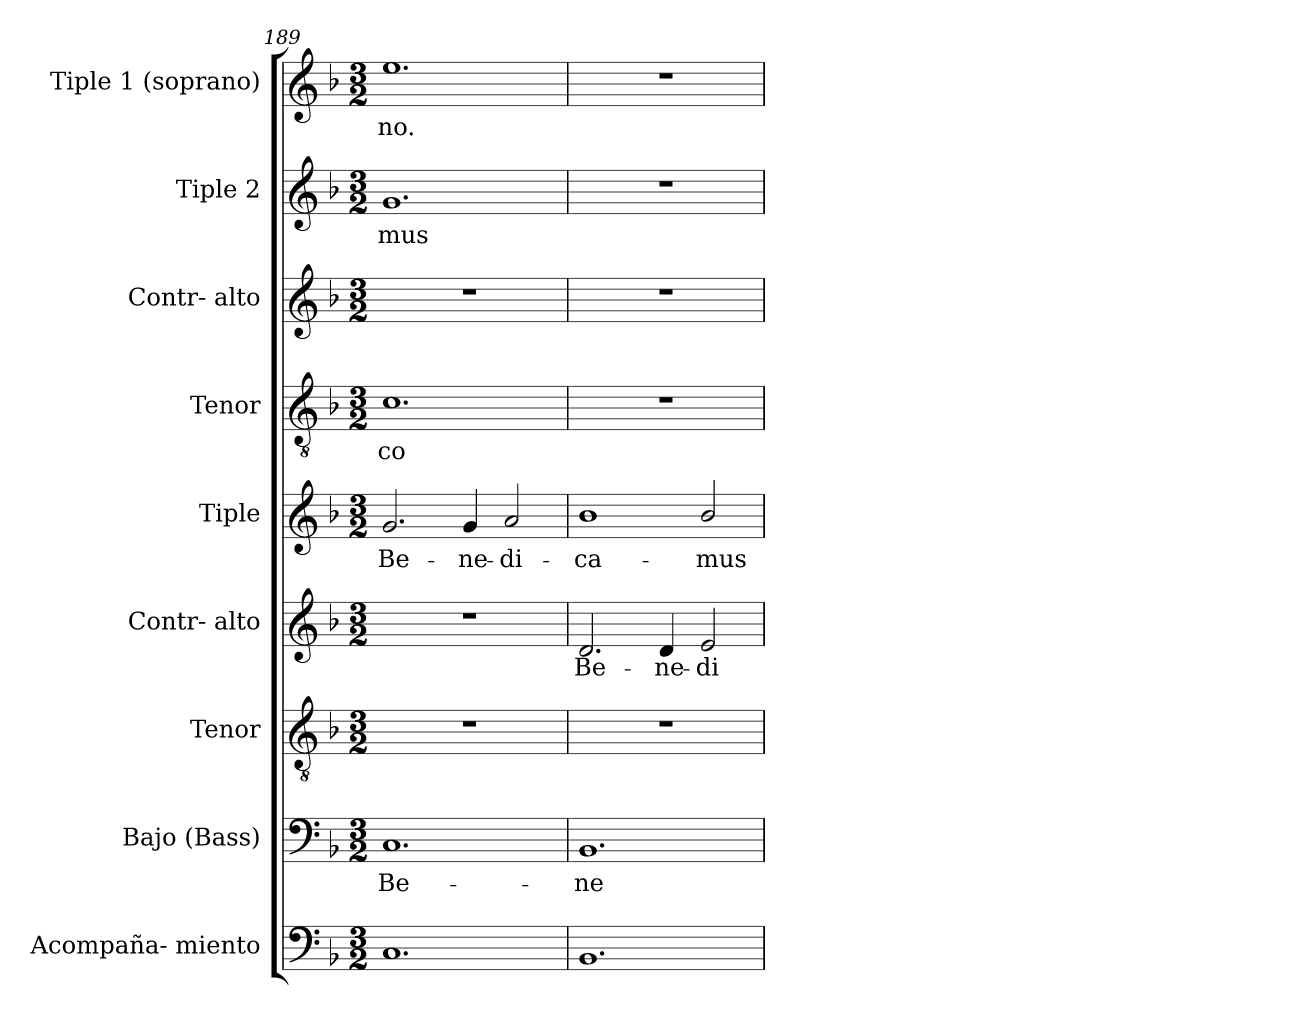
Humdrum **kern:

**kern	**kern	**text	**kern	**kern	**text	**kern	**text	**kern	**text	**kern	**kern	**text	**kern	**text
*part9	*part8	*part8	*part7	*part6	*part6	*part5	*part5	*part4	*part4	*part3	*part2	*part2	*part1	*part1
*staff9	*staff8	*staff8	*staff7	*staff6	*staff6	*staff5	*staff5	*staff4	*staff4	*staff3	*staff2	*staff2	*staff1	*staff1
*I"Acompaña- miento	*I"Bajo (Bass)	*	*I"Tenor	*I"Contr- alto	*	*I"Tiple	*	*I"Tenor	*	*I"Contr- alto	*I"Tiple 2	*	*I"Tiple 1 (soprano)	*
*	*I'B.	*	*I'T.	*I'A.	*	*	*	*I'T.	*	*I'A.	*	*	*I'S.	*
*clefF4	*clefF4	*	*clefGv2	*clefG2	*	*clefG2	*	*clefGv2	*	*clefG2	*clefG2	*	*clefG2	*
*	*	*	*ITrd7c12	*	*	*	*	*ITrd7c12	*	*	*	*	*	*
*k[b-]	*k[b-]	*	*k[b-]	*k[b-]	*	*k[b-]	*	*k[b-]	*	*k[b-]	*k[b-]	*	*k[b-]	*
*F:	*F:	*	*F:	*F:	*	*F:	*	*F:	*	*F:	*F:	*	*F:	*
*M3/2	*M3/2	*	*M3/2	*M3/2	*	*M3/2	*	*M3/2	*	*M3/2	*M3/2	*	*M3/2	*
=189	=189	=189	=189	=189	=189	=189	=189	=189	=189	=189	=189	=189	=189	=189
!	!	!LO:LY:b:color=#000000	!LO:N:vis=1	!LO:N:vis=1	!	!	!	!	!	!	!	!	!	!
!	!	!	!	!	!	!	!LO:LY:b:color=#000000	!	!	!	!	!	!	!
!	!	!	!	!	!	!	!	!	!LO:LY:b:color=#000000	!LO:N:vis=1	!	!	!	!
!	!	!	!	!	!	!	!	!	!	!	!	!LO:LY:b:color=#000000	!	!
!	!	!	!	!	!	!	!	!	!	!	!	!	!	!LO:LY:b:color=#000000
1.Ci	1.Ci	Be-	1.r	1.r	.	2.gi/	Be-	1.Ci	-co	1.r	1.gi	-mus	1.eei	-no.
!	!	!	!	!	!	!	!LO:LY:b:color=#000000	!	!	!	!	!	!	!
.	.	.	.	.	.	4gi/	-ne-	.	.	.	.	.	.	.
!	!	!	!	!	!	!	!LO:LY:b:color=#000000	!	!	!	!	!	!	!
.	.	.	.	.	.	2ai/	-di-	.	.	.	.	.	.	.
!!LO:LB:g=z
=190	=190	=190	=190	=190	=190	=190	=190	=190	=190	=190	=190	=190	=190	=190
!	!	!LO:LY:b:color=#000000	!LO:N:vis=1	!	!	!	!	!	!	!	!	!	!	!
!	!	!	!	!	!LO:LY:b:color=#000000	!	!	!	!	!	!	!	!	!
!	!	!	!	!	!	!	!LO:LY:b:color=#000000	!LO:N:vis=1	!	!LO:N:vis=1	!LO:N:vis=1	!	!LO:N:vis=1	!
1.BB-i	1.BB-i	-ne-	1.r	2.di/	Be-	1b-i	-ca-	1.r	.	1.r	1.r	.	1.r	.
!	!	!	!	!	!LO:LY:b:color=#000000	!	!	!	!	!	!	!	!	!
.	.	.	.	4di/	-ne-	.	.	.	.	.	.	.	.	.
!	!	!	!	!	!LO:LY:b:color=#000000	!	!	!	!	!	!	!	!	!
!	!	!	!	!	!	!	!LO:LY:b:color=#000000	!	!	!	!	!	!	!
.	.	.	.	2ei/	-di-	2b-i/	-mus	.	.	.	.	.	.	.
=	=	=	=	=	=	=	=	=	=	=	=	=	=	=
*-	*-	*-	*-	*-	*-	*-	*-	*-	*-	*-	*-	*-	*-	*-
